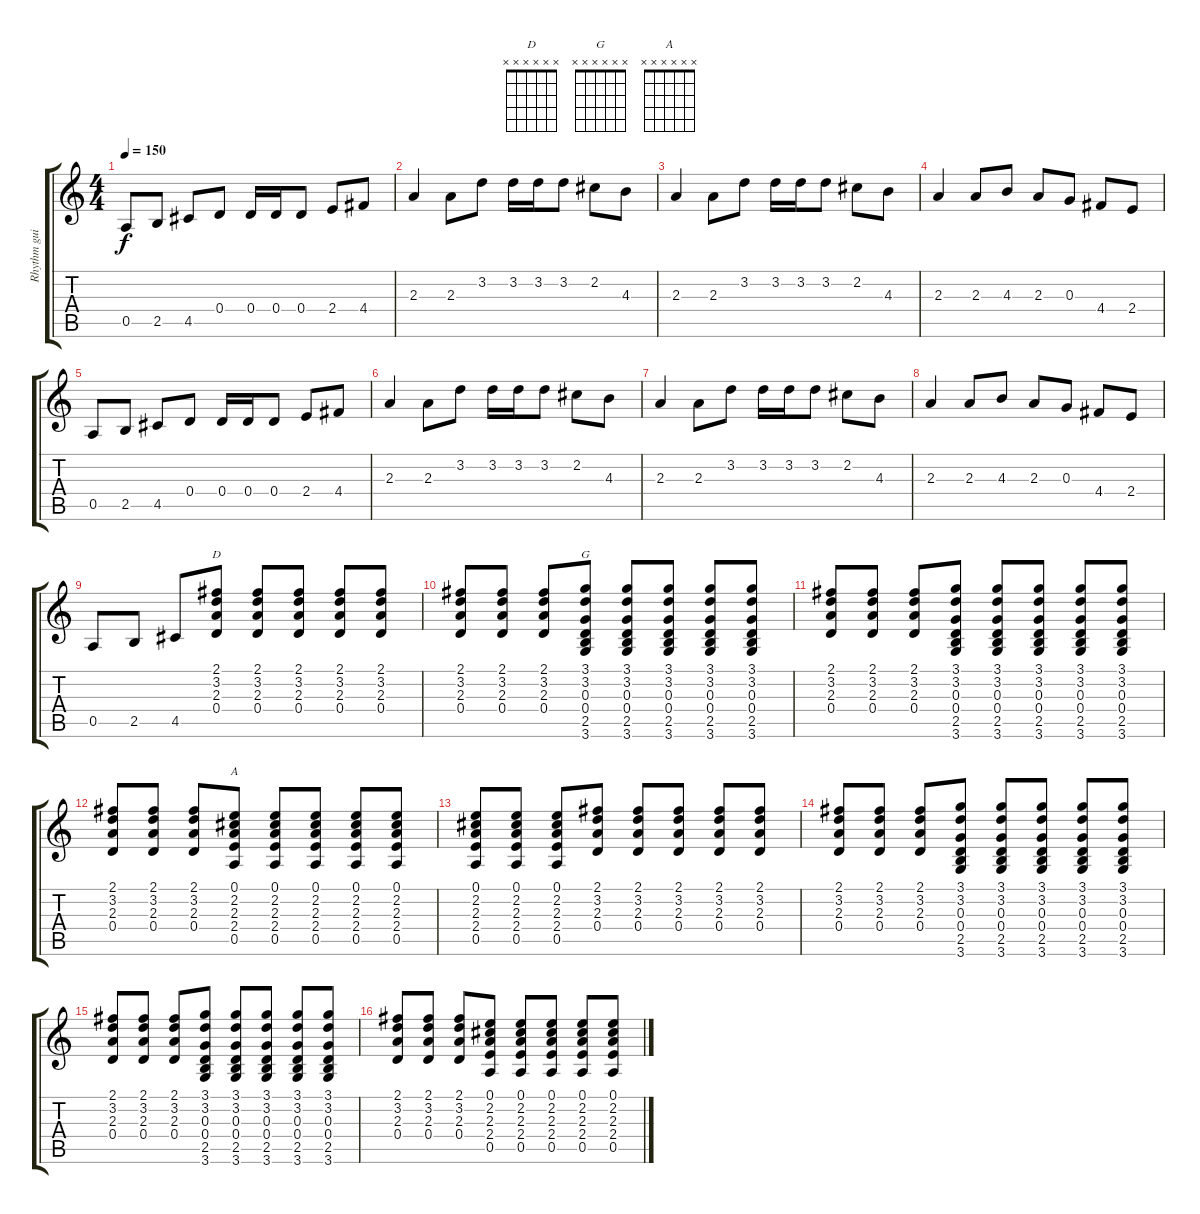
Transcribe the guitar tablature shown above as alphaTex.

\track ("Rhythm guitar" "Rhythm gui") {instrument acousticguitarsteel}
\staff {score tabs}
\tuning (E4 B3 G3 D3 A2 E2) {hide}
\chord ("D" x x x x x x)
\chord ("G" x x x x x x)
\chord ("A" x x x x x x)
\ts (4 4)
\tempo 150
\clef g2
\ks c
0.5.8{dy f instrument acousticguitarsteel} 2.5.8 4.5.8 0.4.8 0.4.16 0.4.16 0.4.8 2.4.8 4.4.8 |
2.3.4 2.3.8 3.2.8 3.2.16 3.2.16 3.2.8 2.2.8 4.3.8 |
2.3.4 2.3.8 3.2.8 3.2.16 3.2.16 3.2.8 2.2.8 4.3.8 |
2.3.4 2.3.8 4.3.8 2.3.8 0.3.8 4.4.8 2.4.8 |
0.5.8 2.5.8 4.5.8 0.4.8 0.4.16 0.4.16 0.4.8 2.4.8 4.4.8 |
2.3.4 2.3.8 3.2.8 3.2.16 3.2.16 3.2.8 2.2.8 4.3.8 |
2.3.4 2.3.8 3.2.8 3.2.16 3.2.16 3.2.8 2.2.8 4.3.8 |
2.3.4 2.3.8 4.3.8 2.3.8 0.3.8 4.4.8 2.4.8 |
0.5.8 2.5.8 4.5.8 (2.1 3.2 2.3 0.4).8{ch "D" volume 14} (2.1 3.2 2.3 0.4).8 (2.1 3.2 2.3 0.4).8 (2.1 3.2 2.3 0.4).8 (2.1 3.2 2.3 0.4).8 |
(2.1 3.2 2.3 0.4).8 (2.1 3.2 2.3 0.4).8 (2.1 3.2 2.3 0.4).8 (3.1 3.2 0.3 0.4 2.5 3.6).8{ch "G"} (3.1 3.2 0.3 0.4 2.5 3.6).8 (3.1 3.2 0.3 0.4 2.5 3.6).8 (3.1 3.2 0.3 0.4 2.5 3.6).8 (3.1 3.2 0.3 0.4 2.5 3.6).8 |
(2.1 3.2 2.3 0.4).8 (2.1 3.2 2.3 0.4).8 (2.1 3.2 2.3 0.4).8 (3.1 3.2 0.3 0.4 2.5 3.6).8 (3.1 3.2 0.3 0.4 2.5 3.6).8 (3.1 3.2 0.3 0.4 2.5 3.6).8 (3.1 3.2 0.3 0.4 2.5 3.6).8 (3.1 3.2 0.3 0.4 2.5 3.6).8 |
(2.1 3.2 2.3 0.4).8 (2.1 3.2 2.3 0.4).8 (2.1 3.2 2.3 0.4).8 (0.1 2.2 2.3 2.4 0.5).8{ch "A"} (0.1 2.2 2.3 2.4 0.5).8 (0.1 2.2 2.3 2.4 0.5).8 (0.1 2.2 2.3 2.4 0.5).8 (0.1 2.2 2.3 2.4 0.5).8 |
(0.1 2.2 2.3 2.4 0.5).8 (0.1 2.2 2.3 2.4 0.5).8 (0.1 2.2 2.3 2.4 0.5).8 (2.1 3.2 2.3 0.4).8 (2.1 3.2 2.3 0.4).8 (2.1 3.2 2.3 0.4).8 (2.1 3.2 2.3 0.4).8 (2.1 3.2 2.3 0.4).8 |
(2.1 3.2 2.3 0.4).8 (2.1 3.2 2.3 0.4).8 (2.1 3.2 2.3 0.4).8 (3.1 3.2 0.3 0.4 2.5 3.6).8 (3.1 3.2 0.3 0.4 2.5 3.6).8 (3.1 3.2 0.3 0.4 2.5 3.6).8 (3.1 3.2 0.3 0.4 2.5 3.6).8 (3.1 3.2 0.3 0.4 2.5 3.6).8 |
(2.1 3.2 2.3 0.4).8 (2.1 3.2 2.3 0.4).8 (2.1 3.2 2.3 0.4).8 (3.1 3.2 0.3 0.4 2.5 3.6).8 (3.1 3.2 0.3 0.4 2.5 3.6).8 (3.1 3.2 0.3 0.4 2.5 3.6).8 (3.1 3.2 0.3 0.4 2.5 3.6).8 (3.1 3.2 0.3 0.4 2.5 3.6).8 |
(2.1 3.2 2.3 0.4).8 (2.1 3.2 2.3 0.4).8 (2.1 3.2 2.3 0.4).8 (0.1 2.2 2.3 2.4 0.5).8 (0.1 2.2 2.3 2.4 0.5).8 (0.1 2.2 2.3 2.4 0.5).8 (0.1 2.2 2.3 2.4 0.5).8 (0.1 2.2 2.3 2.4 0.5).8
